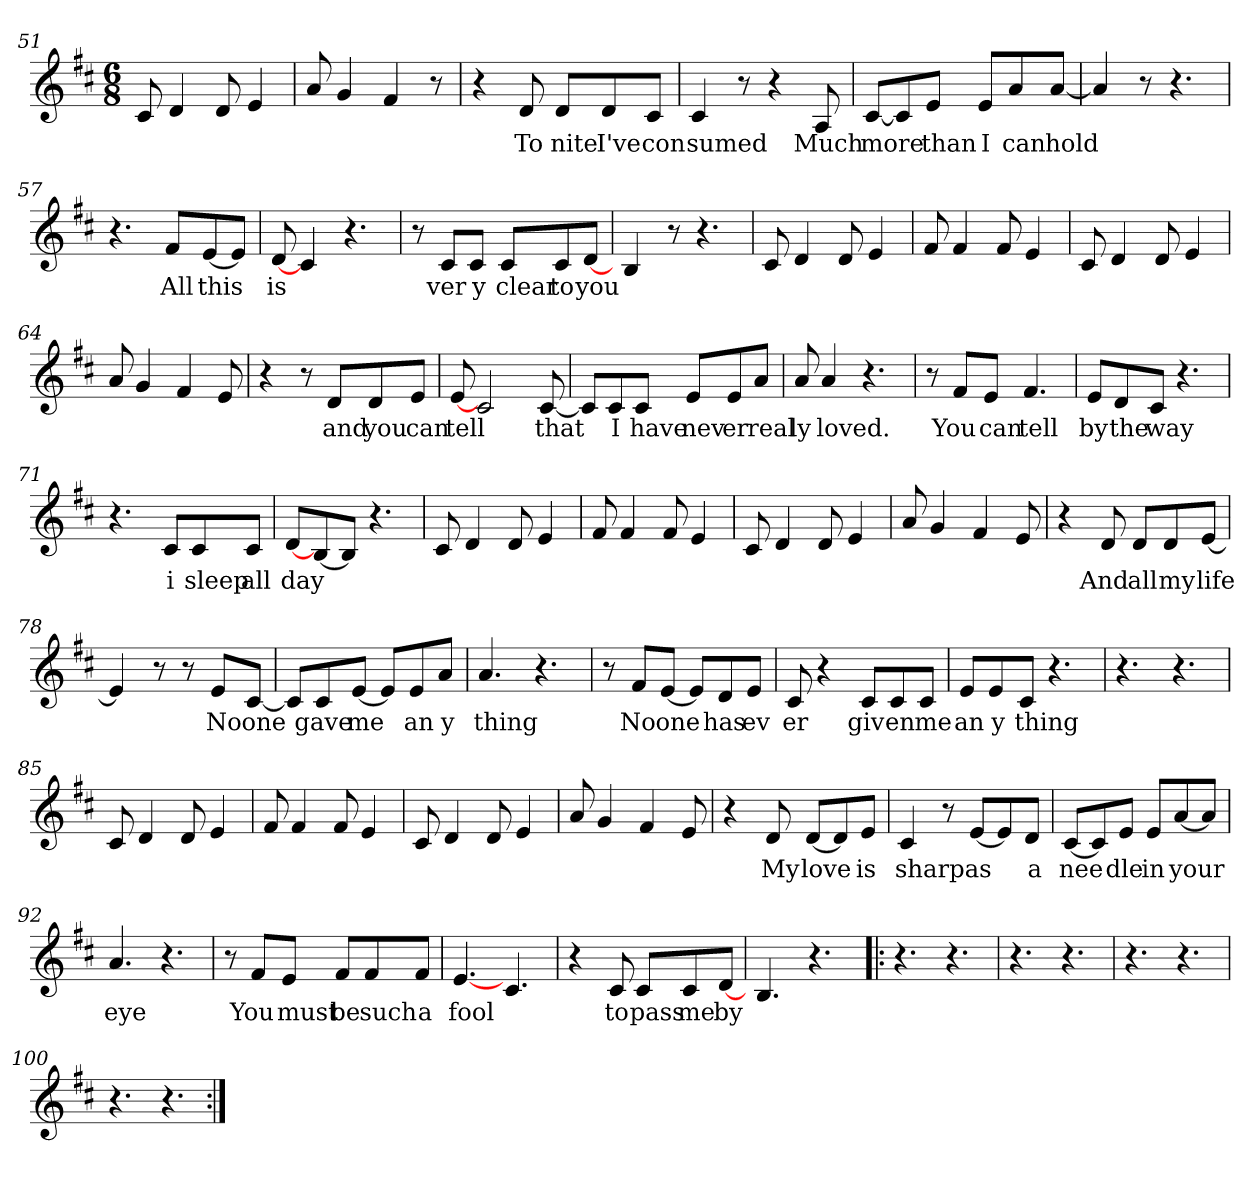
**kern	**text
*part1	*part1
*staff1	*staff1
*clefG2	*
*k[f#c#]	*
*D:	*
*M6/8	*
=51	=51
8c#/	.
4d/	.
8d/	.
4e/	.
=52	=52
8a/	.
4g/	.
4f#/	.
8r	.
!!LO:LB:g=z
=53	=53
4r	.
8d/	To
8d/L	nite
8d/	I've
8c#/J	con
=54	=54
4c#/	sumed
8r	.
4r	.
8A/	Much
=55	=55
[8c#/L	more
8c#/]	.
8e/J	than
8e/L	I
8a/	can
[8a/J	hold
=56	=56
4a/]	.
8r	.
4.r	.
!!LO:LB:g=z
=57	=57
4.r	.
8f#/L	All
[8e/	this
8e/J]	.
=58	=58
[8d/	is
4c#/	.
4.r	.
=59	=59
8r	.
8c#/L	ver
8c#/J	y
8c#/L	clear
8c#/	to
[8d/J	you
=60	=60
4B/	.
8r	.
4.r	.
!!LO:LB:g=z
=61	=61
8c#/	.
4d/	.
8d/	.
4e/	.
=62	=62
8f#/	.
4f#/	.
8f#/	.
4e/	.
=63	=63
8c#/	.
4d/	.
8d/	.
4e/	.
=64	=64
8a/	.
4g/	.
4f#/	.
8e/	.
!!LO:PB:g=z
=65	=65
4r	.
8r	.
8d/L	and
8d/	you
8e/J	can
=66	=66
[8e/	tell
2c#/	.
[8c#/	that
=67	=67
8c#/L]	.
8c#/	I
8c#/J	have
8e/L	nev
8e/	er
8a/J	real
=68	=68
8a/	ly
4a/	loved.
4.r	.
!!LO:LB:g=z
=69	=69
8r	.
8f#/L	You
8e/J	can
4.f#/	tell
=70	=70
8e/L	by
8d/	the
8c#/J	way
4.r	.
=71	=71
4.r	.
8c#/L	i
8c#/	sleep
8c#/J	all
=72	=72
[8d/L	day
[8B/	.
8B/J]	.
4.r	.
!!LO:LB:g=z
=73	=73
8c#/	.
4d/	.
8d/	.
4e/	.
=74	=74
8f#/	.
4f#/	.
8f#/	.
4e/	.
=75	=75
8c#/	.
4d/	.
8d/	.
4e/	.
=76	=76
8a/	.
4g/	.
4f#/	.
8e/	.
!!LO:LB:g=z
=77	=77
4r	.
8d/	And
8d/L	all
8d/	my
[8e/J	life
=78	=78
4e/]	.
8r	.
8r	.
8e/L	No
[8c#/J	one
=79	=79
8c#/L]	.
8c#/	gave
[8e/J	me
8e/L]	.
8e/	an
8a/J	y
=80	=80
4.a/	thing
4.r	.
!!LO:LB:g=z
=81	=81
8r	.
8f#/L	No
[8e/J	one
8e/L]	.
8d/	has
8e/J	ev
=82	=82
8c#/	er
4r	.
8c#/L	giv
8c#/	en
8c#/J	me
=83	=83
8e/L	an
8e/	y
8c#/J	thing
4.r	.
=84	=84
4.r	.
4.r	.
!!LO:LB:g=z
=85	=85
8c#/	.
4d/	.
8d/	.
4e/	.
=86	=86
8f#/	.
4f#/	.
8f#/	.
4e/	.
=87	=87
8c#/	.
4d/	.
8d/	.
4e/	.
=88	=88
8a/	.
4g/	.
4f#/	.
8e/	.
!!LO:LB:g=z
=89	=89
4r	.
8d/	My
[8d/L	love
8d/]	.
8e/J	is
=90	=90
4c#/	sharp
8r	.
[8e/L	as
8e/]	.
8d/J	a
=91	=91
[8c#/L	nee
8c#/]	.
8e/J	dle
8e/L	in
[8a/	your
8a/J]	.
=92	=92
4.a/	eye
4.r	.
!!LO:LB:g=z
=93	=93
8r	.
8f#/L	You
8e/J	must
8f#/L	be
8f#/	such
8f#/J	a
=94	=94
[4.e/	fool
4.c#/	.
=95	=95
4r	.
8c#/	to
8c#/L	pass
8c#/	me
[8d/J	by
=96	=96
4.B/	.
4.r	.
!!LO:LB:g=z
=97!|:	=97!|:
4.r	.
4.r	.
=98	=98
4.r	.
4.r	.
=99	=99
4.r	.
4.r	.
=100	=100
4.r	.
4.r	.
=:|!	=:|!
*-	*-
